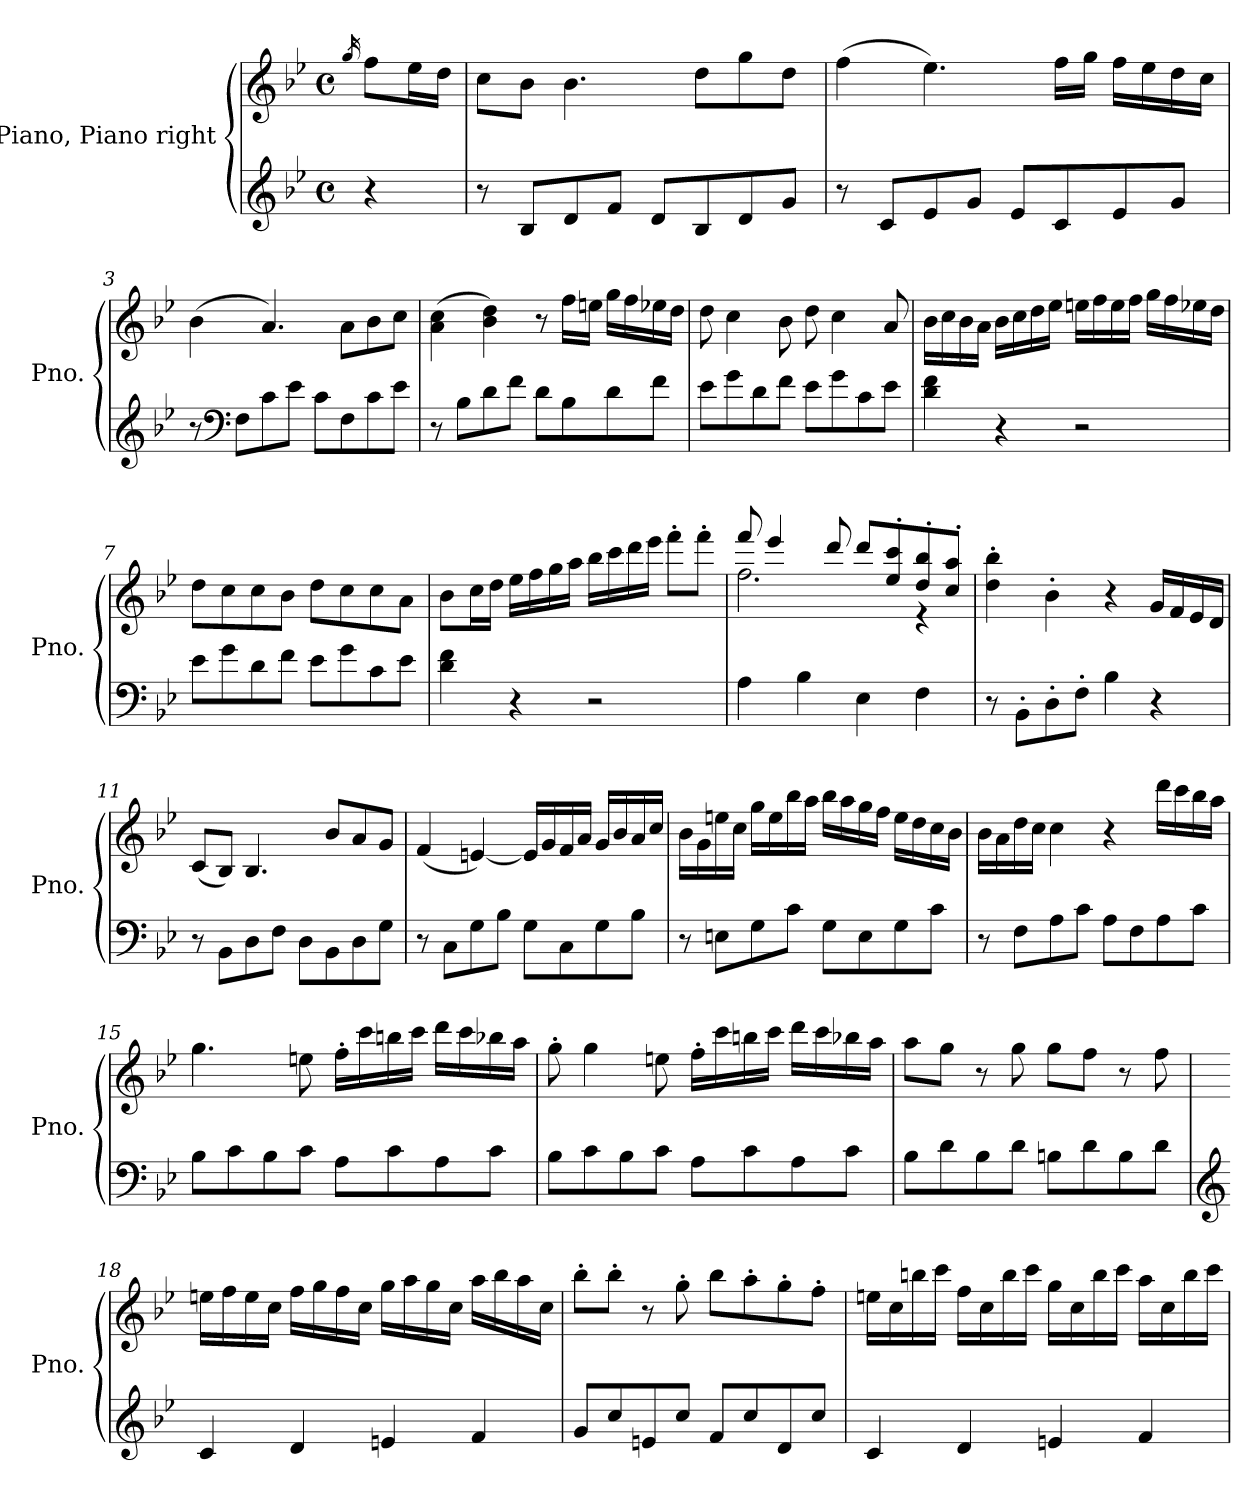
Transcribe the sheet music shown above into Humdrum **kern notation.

**kern	**kern
*part1	*part1
*staff2	*staff1
*I"Piano, Piano right	*
*I'Pno.	*
*clefG2	*clefG2
*k[b-e-]	*k[b-e-]
*M4/4	*M4/4
*met(c)	*met(c)
=	=
.	16qgg/
4r	8ff\L
.	16ee-\L
.	16dd\JJ
=1	=1
8r	8cc\L
8B-/L	8b-\J
8d/	4.b-\
8f/J	.
8d/L	.
8B-/	8dd\L
8d/	8gg\
8g/J	8dd\J
=2	=2
8r	(4ff\
8c/L	.
8e-/	4.ee-\)
8g/J	.
8e-/L	.
8c/	16ff\LL
.	16gg\JJ
8e-/	16ff\LL
.	16ee-\
8g/J	16dd\
.	16cc\JJ
=3	=3
8r	(4b-\
*clefF4	*
8F\L	.
8c\	4.a/)
8e-\J	.
8c\L	.
8F\	8a\L
8c\	8b-\
8e-\J	8cc\J
!!LO:LB:g=z
=4	=4
8r	(4a\ 4cc\
8B-\L	.
8d\	4b-\ 4dd\)
8f\J	.
8d\L	8r
8B-\	16ff\LL
.	16een\JJ
8d\	16gg\LL
.	16ff\
8f\J	16ee-X\
.	16dd\JJ
=5	=5
8e-\L	8dd\
8g\	4cc\
8d\	.
8f\J	8b-\
8e-\L	8dd\
8g\	4cc\
8c\	.
8e-\J	8a/
=6	=6
4d\ 4f\	16b-\LL
.	16cc\
.	16b-\
.	16a\JJ
4r	16b-\LL
.	16cc\
.	16dd\
.	16ee-\JJ
2r	16een\LL
.	16ff\
.	16ee\
.	16ff\JJ
.	16gg\LL
.	16ff\
.	16ee-X\
.	16dd\JJ
=7	=7
8e-\L	8dd\L
8g\	8cc\
8d\	8cc\
8f\J	8b-\J
8e-\L	8dd\L
8g\	8cc\
8c\	8cc\
8e-\J	8a\J
!!LO:LB:g=z
=8	=8
4d\ 4f\	8b-\L
.	16cc\L
.	16dd\JJ
4r	16ee-\LL
.	16ff\
.	16gg\
.	16aa\JJ
2r	16bb-\LL
.	16ccc\
.	16ddd\
.	16eee-\JJ
.	8fff'\L
.	8fff'\J
=9	=9
*	*^
4A\	8fff/	2.ff\
.	4eee-/	.
4B-\	.	.
.	8ddd/	.
4E-\	8ddd/L	.
.	8ee-/' 8ccc/'	.
4F\	8dd/' 8bb-/'	4r
.	8cc/' 8aa/'J	.
*	*v	*v
=10	=10
8r	4dd\' 4bb-\'
8BB-'\L	.
8D'\	4b-'\
8F'\J	.
4B-\	4r
4r	16g/LL
.	16f/
.	16e-/
.	16d/JJ
=11	=11
8r	(8c/L
8BB-\L	8B-/J)
8D\	4.B-/
8F\J	.
8D\L	.
8BB-\	8b-/L
8D\	8a/
8G\J	8g/J
!!LO:LB:g=z
=12	=12
8r	(4f/
8C\L	.
8G\	[4en/)
8B-\J	.
8G\L	16e/LL]
.	16g/
8C\	16f/
.	16a/JJ
8G\	16g/LL
.	16b-/
8B-\J	16a/
.	16cc/JJ
=13	=13
8r	16b-\LL
.	16g\
8En\L	16een\
.	16cc\JJ
8G\	16gg\LL
.	16ee\
8c\J	16bb-\
.	16aa\JJ
8G\L	16bb-\LL
.	16aa\
8E\	16gg\
.	16ff\JJ
8G\	16ee\LL
.	16dd\
8c\J	16cc\
.	16b-\JJ
=14	=14
8r	16b-\LL
.	16a\
8F\L	16dd\
.	16cc\JJ
8A\	4cc\
8c\J	.
8A\L	4r
8F\	.
8A\	16ddd\LL
.	16ccc\
8c\J	16bb-\
.	16aa\JJ
!!LO:LB:g=z
=15	=15
8B-\L	4.gg\
8c\	.
8B-\	.
8c\J	8een\
8A\L	16ff'\LL
.	16ccc\
8c\	16bbn\
.	16ccc\JJ
8A\	16ddd\LL
.	16ccc\
8c\J	16bb-X\
.	16aa\JJ
=16	=16
8B-\L	8gg'\
8c\	4gg\
8B-\	.
8c\J	8een\
8A\L	16ff'\LL
.	16ccc\
8c\	16bbn\
.	16ccc\JJ
8A\	16ddd\LL
.	16ccc\
8c\J	16bb-X\
.	16aa\JJ
=17	=17
8B-\L	8aa\L
8d\	8gg\J
8B-\	8r
8d\J	8gg\
8Bn\L	8gg\L
8d\	8ff\J
8B\	8r
8d\J	8ff\
!!LO:LB:g=z
=18	=18
*clefG2	*
4c/	16een\LL
.	16ff\
.	16ee\
.	16cc\JJ
4d/	16ff\LL
.	16gg\
.	16ff\
.	16cc\JJ
4en/	16gg\LL
.	16aa\
.	16gg\
.	16cc\JJ
4f/	16aa\LL
.	16bb-\
.	16aa\
.	16cc\JJ
=19	=19
8g/L	8bb-'\L
8cc/	8bb-'\J
8en/	8r
8cc/J	8gg'\
8f/L	8bb-\L
8cc/	8aa'\
8d/	8gg'\
8cc/J	8ff'\J
=20	=20
4c/	16een\LL
.	16cc\
.	16bbn\
.	16ccc\JJ
4d/	16ff\LL
.	16cc\
.	16bb\
.	16ccc\JJ
4en/	16gg\LL
.	16cc\
.	16bb\
.	16ccc\JJ
4f/	16aa\LL
.	16cc\
.	16bb\
.	16ccc\JJ
=	=
*-	*-
